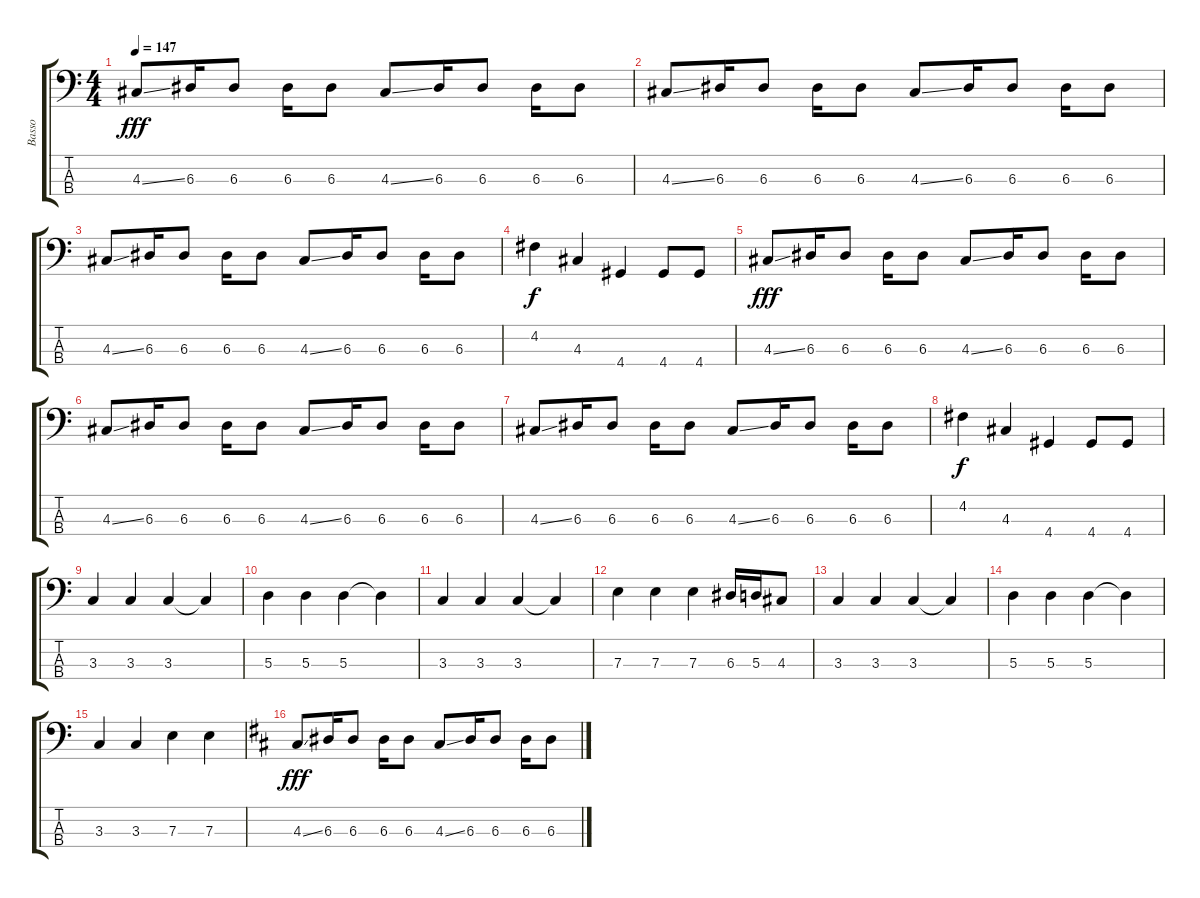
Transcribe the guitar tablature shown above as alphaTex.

\track ("Basso" "Basso") {instrument electricbasspick}
\staff {score tabs}
\tuning (G2 D2 A1 E1) {hide}
\ts (4 4)
\tempo 147
\clef f4
\ks c
4.3{ss}.8{dy fff} 6.3.16 6.3.8 6.3.16 6.3.8 4.3{ss}.8 6.3.16 6.3.8 6.3.16 6.3.8 |
4.3{ss}.8 6.3.16 6.3.8 6.3.16 6.3.8 4.3{ss}.8 6.3.16 6.3.8 6.3.16 6.3.8 |
4.3{ss}.8 6.3.16 6.3.8 6.3.16 6.3.8 4.3{ss}.8 6.3.16 6.3.8 6.3.16 6.3.8 |
4.2.4{dy f} 4.3.4 4.4.4 4.4.8 4.4.8 |
4.3{ss}.8{dy fff} 6.3.16 6.3.8 6.3.16 6.3.8 4.3{ss}.8 6.3.16 6.3.8 6.3.16 6.3.8 |
4.3{ss}.8 6.3.16 6.3.8 6.3.16 6.3.8 4.3{ss}.8 6.3.16 6.3.8 6.3.16 6.3.8 |
4.3{ss}.8 6.3.16 6.3.8 6.3.16 6.3.8 4.3{ss}.8 6.3.16 6.3.8 6.3.16 6.3.8 |
4.2.4{dy f} 4.3.4 4.4.4 4.4.8 4.4.8 |
3.3.4 3.3.4 3.3.4 3.3{t}.4 |
5.3.4 5.3.4 5.3.4 5.3{t}.4 |
3.3.4 3.3.4 3.3.4 3.3{t}.4 |
7.3.4 7.3.4 7.3.4 6.3.16 5.3.16 4.3.8 |
3.3.4 3.3.4 3.3.4 3.3{t}.4 |
5.3.4 5.3.4 5.3.4 5.3{t}.4 |
3.3.4 3.3.4 7.3.4 7.3.4 |
\ks d
4.3{ss}.8{dy fff} 6.3.16 6.3.8 6.3.16 6.3.8 4.3{ss}.8 6.3.16 6.3.8 6.3.16 6.3.8
